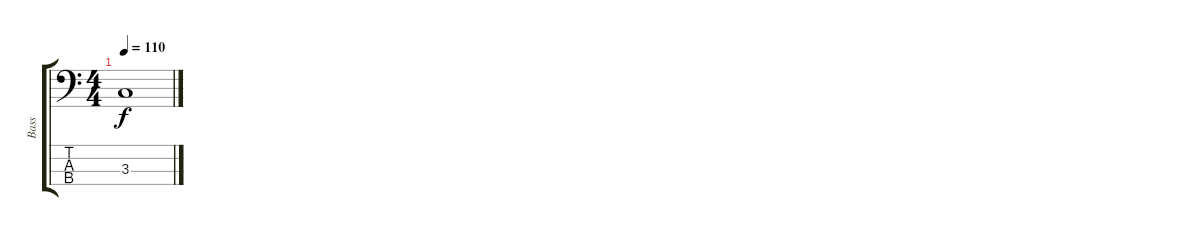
\track ("Bass" "Bass") {instrument electricbassfinger}
\staff {score tabs}
\tuning (G2 D2 A1 E1) {hide}
\ts (4 4)
\tempo 110
\clef f4
\ks c
3.3{t}.1{dy f}
